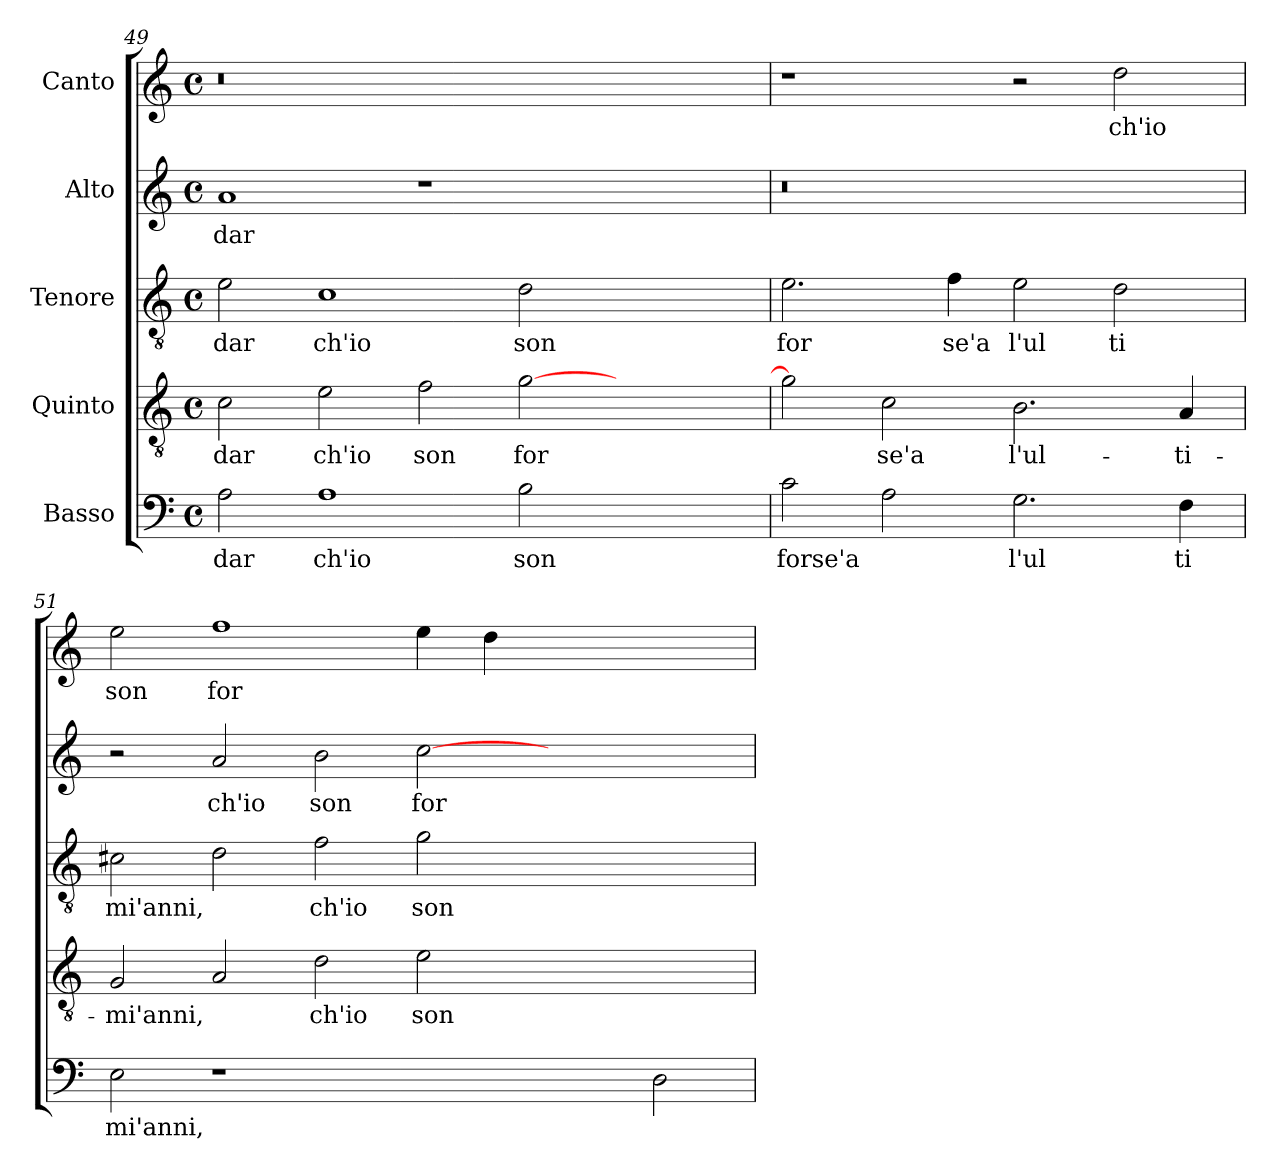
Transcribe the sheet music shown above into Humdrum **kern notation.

**kern	**text	**kern	**text	**kern	**text	**kern	**text	**kern	**text
*part5	*part5	*part4	*part4	*part3	*part3	*part2	*part2	*part1	*part1
*staff5	*staff5	*staff4	*staff4	*staff3	*staff3	*staff2	*staff2	*staff1	*staff1
*I"Basso	*	*I"Quinto	*	*I"Tenore	*	*I"Alto	*	*I"Canto	*
*clefF4	*	*clefGv2	*	*clefGv2	*	*clefG2	*	*clefG2	*
*M4/4	*	*M4/4	*	*M4/4	*	*M4/4	*	*M4/4	*
*met(c)	*	*met(c)	*	*met(c)	*	*met(c)	*	*met(c)	*
=49	=49	=49	=49	=49	=49	=49	=49	=49	=49
!	!LO:LY:b:cj	!	!LO:LY:b:cj	!	!LO:LY:b:cj	!	!LO:LY:b:cj	!	!
2A\	dar	2c\	dar	2e\	-dar	1a	-dar	0r	.
!	!LO:LY:b:cj	!	!LO:LY:b:cj	!	!LO:LY:b:cj	!	!	!	!
1A	ch'io	2e\	ch'io	1c	ch'io	.	.	.	.
!	!	!	!LO:LY:b:cj	!	!	!LO:N:vis=1	!	!	!
.	.	2f\	son	.	.	0r	.	.	.
!	!LO:LY:b:cj	!	!LO:LY:b	!	!LO:LY:b:cj	!	!	!	!
2B\	son	[>2g\	for	2d\	son	.	.	.	.
1ryy	.	1ryy	.	1ryy	.	.	.	1ryy	.
!!LO:PB:g=z
=50	=50	=50	=50	=50	=50	=50	=50	=50	=50
!	!LO:LY:b	!	!	!	!LO:LY:b:cj	!	!	!	!
2c\	forse'a	2g\]	.	2.e\	for	0r	.	1r	.
!	!	!	!LO:LY:b:cj	!	!	!	!	!	!
2A\	.	2c\	se'a	.	.	.	.	.	.
!	!	!	!	!	!LO:LY:b:cj	!	!	!	!
.	.	.	.	4f\	se'a	.	.	.	.
!	!LO:LY:b:cj	!	!LO:LY:b:cj	!	!LO:LY:b:cj	!	!	!	!
2.G\	l'ul	2.B\	l'ul-	2e\	l'ul	.	.	2r	.
!	!	!	!	!	!LO:LY:b:cj	!	!	!	!LO:LY:b:cj
.	.	.	.	2d\	ti	.	.	2dd\	ch'io
!	!LO:LY:b:cj	!	!LO:LY:b:cj	!	!	!	!	!	!
4F\	ti	4A/	-ti-	.	.	.	.	.	.
=51	=51	=51	=51	=51	=51	=51	=51	=51	=51
!	!LO:LY:b:cj	!	!LO:LY:b:cj	!	!LO:LY:b:cj	!	!	!	!LO:LY:b:cj
2E\	mi'anni,	2G/	-mi'anni,	2c#X\	mi'anni,	2r	.	2ee\	son
!LO:N:vis=1	!	!	!	!	!	!	!LO:LY:b:cj	!	!LO:LY:b:cj
0r	.	2A/	.	2d\	.	2a/	ch'io	1ff	for
!	!	!	!LO:LY:b:cj	!	!LO:LY:b:cj	!	!LO:LY:b:cj	!	!
.	.	2d\	ch'io	2f\	ch'io	2b\	son	.	.
!	!	!	!LO:LY:b:cj	!	!LO:LY:b:cj	!	!LO:LY:b	!	!
.	.	2e\	son	2g\	son	[>2cc\	for	4ee\	.
.	.	.	.	.	.	.	.	4dd\	.
.	.	1ryy	.	1ryy	.	1ryy	.	1ryy	.
2D\	.	.	.	.	.	.	.	.	.
=	=	=	=	=	=	=	=	=	=
*-	*-	*-	*-	*-	*-	*-	*-	*-	*-
